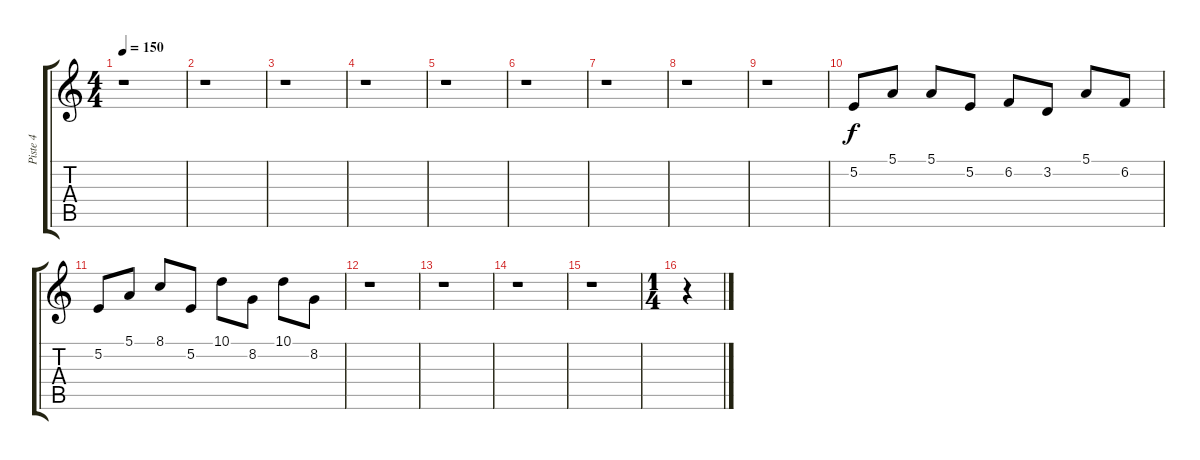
\track ("Piste 4" "Piste 4") {instrument pad6metallic}
\staff {score tabs}
\tuning (E4 B3 G3 D3 A2 E2) {hide}
\ts (4 4)
\tempo 150
\clef g2
\ks c
r.1{dy f} |
r.1 |
r.1 |
r.1 |
r.1 |
r.1 |
r.1 |
r.1 |
r.1 |
5.2.8 5.1.8 5.1.8 5.2.8 6.2.8 3.2.8 5.1.8 6.2.8 |
5.2.8 5.1.8 8.1.8 5.2.8 10.1.8 8.2.8 10.1.8 8.2.8 |
r.1 |
r.1 |
r.1 |
r.1 |
\ts (1 4)
r.4
